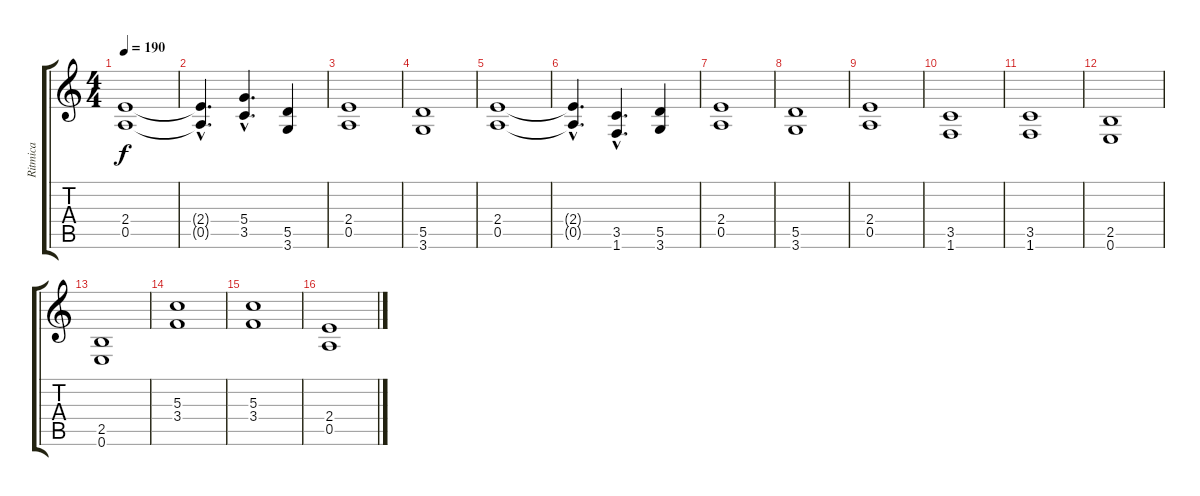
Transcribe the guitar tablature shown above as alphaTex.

\track ("Ritmica" "Ritmica") {instrument distortionguitar}
\staff {score tabs}
\tuning (E4 B3 G3 D3 A2 E2) {hide}
\ts (4 4)
\tempo 190
\clef g2
\ks c
(2.4 0.5).1{dy f} |
(2.4{hac t} 0.5{hac t}).4{d} (5.4{hac} 3.5{hac}).4{d} (5.5 3.6).4 |
(2.4 0.5).1 |
(5.5 3.6).1 |
(2.4 0.5).1 |
(2.4{hac t} 0.5{hac t}).4{d} (3.5{hac} 1.6{hac}).4{d} (5.5 3.6).4 |
(2.4 0.5).1 |
(5.5 3.6).1 |
(2.4 0.5).1 |
(3.5 1.6).1 |
(3.5 1.6).1 |
(2.5 0.6).1 |
(2.5 0.6).1 |
(5.3 3.4).1 |
(5.3 3.4).1 |
(2.4 0.5).1
